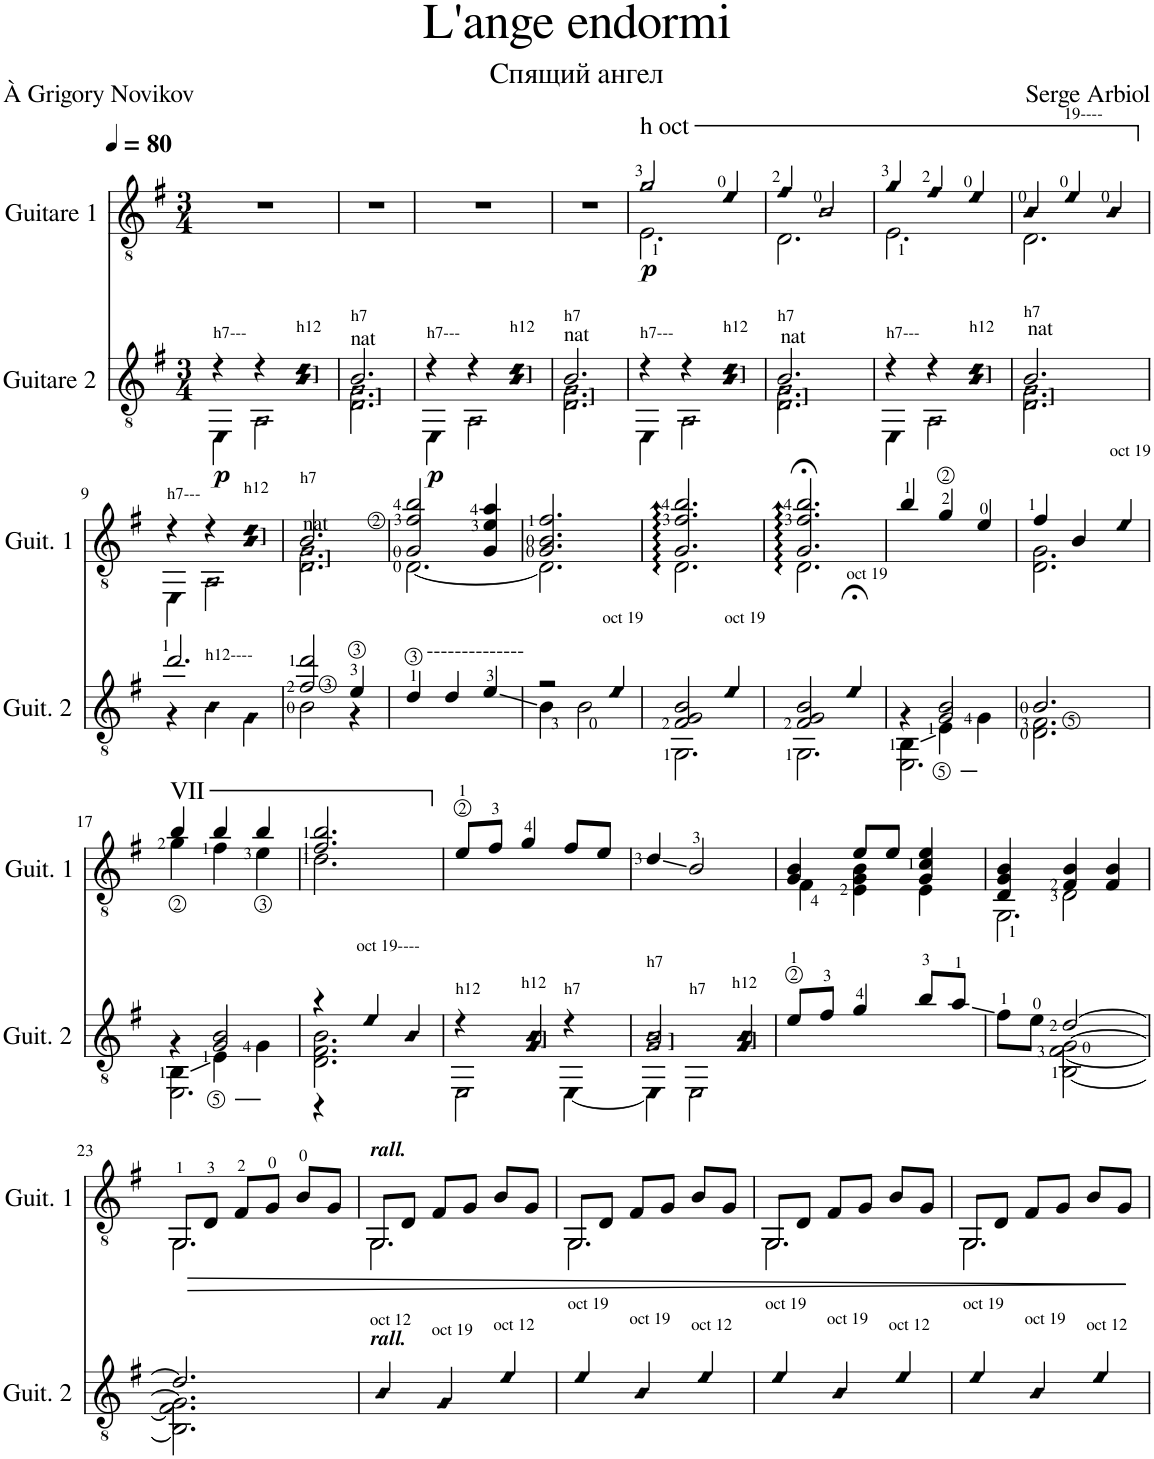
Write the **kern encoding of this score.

**kern	**dynam	**kern	**dynam
*part2	*part2	*part1	*part1
*staff2	*staff2	*staff1	*staff1
*I"Guitare 2	*	*I"Guitare 1	*
*I'Guit. 2	*	*I'Guit. 1	*
*clefGv2	*	*clefGv2	*
*k[f#]	*	*k[f#]	*
*M3/4	*	*M3/4	*
*MM80	*	*MM80	*
=1	=1	=1	=1
*^	*	*	*
!LO:TX:a:t=h7---	!	!	!	!
!	!LO:N:head=diamond	!LO:DY:b	!	!
*	*^	*	*	*
4r	4EE\	4B	p	2.r	.
!	!LO:N:head=diamond	!	!	!	!
4r	2AA\	2e	.	.	.
!LO:TX:a:B:t=]	!	!	!	!	!
!LO:TX:a:t=h12	!	!	!	!	!
!LO:N:n=1:head=diamond	!	!	!	!	!
!LO:N:n=2:head=diamond	!	!	!	!	!
4B 4d 4g 4b	.	.	.	.	.
=2	=2	=2	=2	=2	=2
!LO:TX:a:B:t=]	!	!	!	!	!
!LO:TX:a:t=nat	!	!	!	!	!
!LO:TX:a:t=h7	!	!	!	!	!
!	!LO:N:n=1:head=diamond	!	!	!	!
!	!LO:N:n=2:head=diamond	!	!	!	!
2.B/	2.D\ 2.G\	2.a 2.dd	.	2.r	.
=3	=3	=3	=3	=3	=3
!LO:TX:a:t=h7---	!	!	!	!	!
!	!LO:N:head=diamond	!	!LO:DY:b	!	!
4r	4EE\	4B	p	2.r	.
!	!LO:N:head=diamond	!	!	!	!
4r	2AA\	2e	.	.	.
!LO:TX:a:B:t=]	!	!	!	!	!
!LO:TX:a:t=h12	!	!	!	!	!
!LO:N:n=1:head=diamond	!	!	!	!	!
!LO:N:n=2:head=diamond	!	!	!	!	!
4B 4d 4g 4b	.	.	.	.	.
=4	=4	=4	=4	=4	=4
!LO:TX:a:B:t=]	!	!	!	!	!
!LO:TX:a:t=nat	!	!	!	!	!
!LO:TX:a:t=h7	!	!	!	!	!
!	!LO:N:n=1:head=diamond	!	!	!	!
!	!LO:N:n=2:head=diamond	!	!	!	!
2.B/	2.D\ 2.G\	2.a 2.dd	.	2.r	.
=5	=5	=5	=5	=5	=5
!	!	!	!	!LO:TX:a:t=h oct	!
!LO:TX:a:t=h7---	!	!	!	!	!
!	!LO:N:head=diamond	!	!	!LO:N:head=diamond	!LO:DY:b
*	*	*	*	*^	*
*	*	*	*	*	*^	*
4r	4EE\	4B	.	2g/	2.E\	2gg	p
!	!LO:N:head=diamond	!	!	!	!	!	!
4r	2AA\	2e	.	.	.	.	.
!LO:TX:a:B:t=]	!	!	!	!	!	!	!
!LO:TX:a:t=h12	!	!	!	!	!	!	!
!LO:N:n=1:head=diamond	!	!	!	!	!	!	!
!LO:N:n=2:head=diamond	!	!	!	!LO:N:head=diamond	!	!	!
4B 4d 4g 4b	.	.	.	4e/	.	4ee	.
=6	=6	=6	=6	=6	=6	=6	=6
!LO:TX:a:B:t=]	!	!	!	!	!	!	!
!LO:TX:a:t=nat	!	!	!	!	!	!	!
!LO:TX:a:t=h7	!	!	!	!	!	!	!
!	!LO:N:n=1:head=diamond	!	!	!	!	!	!
!	!LO:N:n=2:head=diamond	!	!	!LO:N:head=diamond	!	!	!
2.B/	2.D\ 2.G\	2.a 2.dd	.	4f#/	2.D\	4ff#	.
!	!	!	!	!LO:N:head=diamond	!	!	!
.	.	.	.	2B/	.	2b	.
=7	=7	=7	=7	=7	=7	=7	=7
!LO:TX:a:t=h7---	!	!	!	!	!	!	!
!	!LO:N:head=diamond	!	!	!LO:N:head=diamond	!	!	!
4r	4EE\	4B	.	4g/	2.E\	4gg	.
!	!LO:N:head=diamond	!	!	!LO:N:head=diamond	!	!	!
4r	2AA\	2e	.	4f#/	.	4ff#	.
!LO:TX:a:B:t=]	!	!	!	!	!	!	!
!LO:TX:a:t=h12	!	!	!	!	!	!	!
!LO:N:n=1:head=diamond	!	!	!	!	!	!	!
!LO:N:n=2:head=diamond	!	!	!	!LO:N:head=diamond	!	!	!
4B 4d 4g 4b	.	.	.	4e/	.	4ee	.
=8	=8	=8	=8	=8	=8	=8	=8
!LO:TX:a:B:t=]	!	!	!	!	!	!	!
!LO:TX:a:t=nat	!	!	!	!	!	!	!
!LO:TX:a:t=h7	!	!	!	!	!	!	!
!	!LO:N:n=1:head=diamond	!	!	!	!	!	!
!	!LO:N:n=2:head=diamond	!	!	!LO:N:head=diamond	!	!	!
2.B/	2.D\ 2.G\	2.a 2.dd	.	4B/	2.D\	4b	.
!	!	!	!	!LO:TX:a:t=19----	!	!	!
!	!	!	!	!LO:N:head=diamond	!	!	!
.	.	.	.	4e/	.	4bb	.
!	!	!	!	!LO:N:head=diamond	!	!	!
.	.	.	.	4B/	.	4ff#	.
!!LO:LB:g=z	!!	!!
=9	=9	=9	=9	=9	=9	=9	=9
!	!	!	!	!LO:TX:a:t=h7---	!	!	!
!	!	!	!	!	!LO:N:head=diamond	!	!
2.dd/	4r	4ryy	.	4r	4EE\	4B	.
!	!LO:TX:a:t=h12----	!	!	!	!	!	!
!	!LO:N:head=diamond	!	!	!	!LO:N:head=diamond	!	!
.	4B\	4b	.	4r	2AA\	2e	.
!	!	!	!	!LO:TX:a:B:t=]	!	!	!
!	!	!	!	!LO:TX:a:t=h12	!	!	!
!	!LO:N:head=diamond	!	!	!LO:N:n=1:head=diamond	!	!	!
!	!	!	!	!LO:N:n=2:head=diamond	!	!	!
.	4G\	4g	.	4B 4d 4g 4b	.	.	.
=10	=10	=10	=10	=10	=10	=10	=10
!	!	!	!	!LO:TX:a:B:t=]	!	!	!
!	!	!	!	!LO:TX:a:t=nat	!	!	!
!	!	!	!	!LO:TX:a:t=h7	!	!	!
!	!	!	!	!	!LO:N:n=1:head=diamond	!	!
!	!	!	!	!	!LO:N:n=2:head=diamond	!	!
*	*v	*v	*	*	*	*	*
2f#/ 2dd/	2B\	.	2.B/	2.D\ 2.G\	2.a 2.dd	.
4e/	4r	.	.	.	.	.
*	*	*	*	*v	*v	*
=11	=11	=11	=11	=11	=11
!LO:TX:a:t=--------------	!	!	!	!	!
*v	*v	*	*	*	*
4d/	.	2G/ 2f#/ 2b/	[2.D\	.
4d/	.	.	.	.
4e/	.	4G/ 4e/ 4a/	.	.
=12	=12	=12	=12	=12
*^	*	*	*	*
*	*^	*	*	*	*
2r	4B\	2ryy	.	2.G/ 2.B/ 2.f#/	2.D\]	.
.	2B\	.	.	.	.	.
!LO:TX:a:t=oct 19	!	!	!	!	!	!
!LO:N:head=diamond	!	!	!	!	!	!
4e/	.	4bb	.	.	.	.
=13	=13	=13	=13	=13	=13	=13
2F#/ 2G/ 2B/	2.GG\	2ryy	.	2.G/ 2.f#/ 2.b/	2.D\	.
!LO:TX:a:t=oct 19	!	!	!	!	!	!
!LO:N:head=diamond	!	!	!	!	!	!
4e/	.	4bb	.	.	.	.
=14	=14	=14	=14	=14	=14	=14
2F#/ 2G/ 2B/	2.GG\	2ryy	.	2.G/;< 2.f#/;< 2.b/;<	2.D\	.
!LO:TX:a:t=oct 19	!	!	!	!	!	!
!LO:N:head=diamond	!	!	!	!	!	!
4e;</	.	4bb	.	.	.	.
*	*	*	*	*v	*v	*
=15	=15	=15	=15	=15	=15
4BB\	4r	2.EE\	.	4b/	.
2G/ 2B/	4E\	.	.	4g/	.
.	4G\	.	.	4e/	.
*	*v	*v	*	*	*
=16	=16	=16	=16	=16
*	*	*	*^	*
*	*	*	*	*^	*
2.B/	2.D\ 2.F#\	.	4f#/	2.D\ 2.G\	2ryy	.
.	.	.	4B/	.	.	.
!	!	!	!LO:TX:a:t=oct 19	!	!	!
!	!	!	!LO:N:head=diamond	!	!	!
.	.	.	4e/	.	4bb	.
!!LO:LB:g=z
=17	=17	=17	=17	=17	=17	=17
*	*^	*	*	*	*	*
!	!	!	!	!LO:TX:a:t=VII	!	!	!
*	*	*	*	*	*v	*v	*
4BB\	4r	2.EE\	.	4b/	4g\	.
2G/ 2B/	4E\	.	.	4b/	4f#\	.
.	4G\	.	.	4b/	4e\	.
=18	=18	=18	=18	=18	=18	=18
4r	2.D\ 2.F#\ 2.B\	4r	.	2.f#/ 2.b/	2.d\	.
!LO:TX:a:t=oct 19----	!	!	!	!	!	!
!LO:N:head=diamond	!	!	!	!	!	!
4e/	.	4bb	.	.	.	.
!LO:N:head=diamond	!	!	!	!	!	!
4B/	.	4ff#	.	.	.	.
*	*	*	*	*v	*v	*
=19	=19	=19	=19	=19	=19
!LO:TX:a:t=h12	!	!	!	!	!
!	!LO:N:head=diamond	!	!	!	!
4r	2EE\	4B	.	8e/L	.
.	.	.	.	8f#/J	.
!LO:TX:a:B:t=]	!	!	!	!	!
!LO:TX:a:t=h12	!	!	!	!	!
!LO:N:n=1:head=diamond	!	!	!	!	!
!LO:N:n=2:head=diamond	!	!	!	!	!
4G/ 4B/	.	4g 4b	.	4g/	.
!LO:TX:a:t=h7	!	!	!	!	!
!	!LO:N:head=diamond	!	!	!	!
4r	[4EE\	4B	.	8f#/L	.
.	.	.	.	8e/J	.
=20	=20	=20	=20	=20	=20
!LO:TX:a:B:t=]	!	!	!	!	!
!LO:TX:a:t=h7	!	!	!	!	!
!LO:N:n=1:head=diamond	!	!	!	!	!
!LO:N:n=2:head=diamond	!LO:N:head=diamond	!	!	!	!
2G/ 2B/	4EE\]	4dd 4ff#	.	4d/	.
!	!LO:TX:a:t=h7	!	!	!	!
!	!LO:N:head=diamond	!	!	!	!
.	2EE\	4B	.	2B/	.
!LO:TX:a:B:t=]	!	!	!	!	!
!LO:TX:a:t=h12	!	!	!	!	!
!LO:N:n=1:head=diamond	!	!	!	!	!
!LO:N:n=2:head=diamond	!	!	!	!	!
4G/ 4B/	.	4g 4b	.	.	.
*v	*v	*v	*	*	*
=21	=21	=21	=21
*	*	*^	*
8e/L	.	4G/ 4B/	4F#\	.
8f#/J	.	.	.	.
4g/	.	8e/L	4E\ 4G\ 4B\	.
.	.	8e/J	.	.
8b/L	.	4G/ 4c/ 4e/	4E\	.
8a/J	.	.	.	.
=22	=22	=22	=22	=22
*^	*	*	*^	*
*	*^	*	*	*	*	*
*	*	*^	*	*	*	*	*
8f#\L	4ryy	4ryy	4ryy	.	4D/ 4G/ 4B/	4ryy	2.GG\	.
8e\J	.	.	.	.	.	.	.	.
[2d/	[>2G\	[2BB\	[2F#\	.	4F#/ 4B/	2D\	.	.
.	.	.	.	.	4F#/ 4B/	.	.	.
*	*	*	*	*	*v	*v	*v	*
!!LO:LB:g=z
=23	=23	=23	=23	=23	=23	=23
!	!	!	!	!	!LO:N:head=open	!
*	*	*	*	*	*^	*
2.d/]	2.G\]	2.BB\]	2.F#\]	.	8GG/L	2.GG\	.
.	.	.	.	.	8D/J	.	.
!	!	!	!	!	!	!	!LO:HP:b
.	.	.	.	.	8F#/L	.	>
.	.	.	.	.	8G/J	.	.
.	.	.	.	.	8B/L	.	.
.	.	.	.	.	8G/J	.	.
*v	*v	*v	*v	*	*	*	*
=24	=24	=24	=24	=24
!	!	!LO:TX:a:Bi:t=rall.	!	!
!LO:TX:a:Bi:t=rall.	!	!	!	!
!LO:TX:a:t=oct 12	!	!	!	!
!LO:N:head=diamond	!	!LO:N:head=open	!	!
*^	*	*	*	*
4B/	4b	.	8GG/L	2.GG\	.
.	.	.	8D/J	.	.
!LO:TX:a:t=oct 19	!	!	!	!	!
!LO:N:head=diamond	!	!	!	!	!
4G/	4dd	.	8F#/L	.	.
.	.	.	8G/J	.	.
!LO:TX:a:t=oct 12	!	!	!	!	!
!LO:N:head=diamond	!	!	!	!	!
4e/	4ee	.	8B/L	.	.
.	.	.	8G/J	.	.
=25	=25	=25	=25	=25	=25
!LO:TX:a:t=oct 19	!	!	!	!	!
!LO:N:head=diamond	!	!	!LO:N:head=open	!	!
4e/	4bb	.	8GG/L	2.GG\	.
.	.	.	8D/J	.	.
!LO:TX:a:t=oct 19	!	!	!	!	!
!LO:N:head=diamond	!	!	!	!	!
4B/	4ff#	.	8F#/L	.	.
.	.	.	8G/J	.	.
!LO:TX:a:t=oct 12	!	!	!	!	!
!LO:N:head=diamond	!	!	!	!	!
4e/	4ee	.	8B/L	.	.
.	.	.	8G/J	.	.
=26	=26	=26	=26	=26	=26
!LO:TX:a:t=oct 19	!	!	!	!	!
!LO:N:head=diamond	!	!	!LO:N:head=open	!	!
4e/	4bb	.	8GG/L	2.GG\	.
.	.	.	8D/J	.	.
!LO:TX:a:t=oct 19	!	!	!	!	!
!LO:N:head=diamond	!	!	!	!	!
4B/	4ff#	.	8F#/L	.	.
.	.	.	8G/J	.	.
!LO:TX:a:t=oct 12	!	!	!	!	!
!LO:N:head=diamond	!	!	!	!	!
4e/	4ee	.	8B/L	.	.
.	.	.	8G/J	.	.
=27	=27	=27	=27	=27	=27
!LO:TX:a:t=oct 19	!	!	!	!	!
!LO:N:head=diamond	!	!	!LO:N:head=open	!	!
4e/	4bb	.	8GG/L	2.GG\	.
.	.	.	8D/J	.	.
!LO:TX:a:t=oct 19	!	!	!	!	!
!LO:N:head=diamond	!	!	!	!	!
4B/	4ff#	.	8F#/L	.	.
.	.	.	8G/J	.	.
!LO:TX:a:t=oct 12	!	!	!	!	!
!LO:N:head=diamond	!	!	!	!	!
4e/	4ee	.	8B/L	.	.
.	.	.	8G/J	.	.
*v	*v	*	*	*	*
*	*	*v	*v	*
.	.	.	]
=	=	=	=
*-	*-	*-	*-
